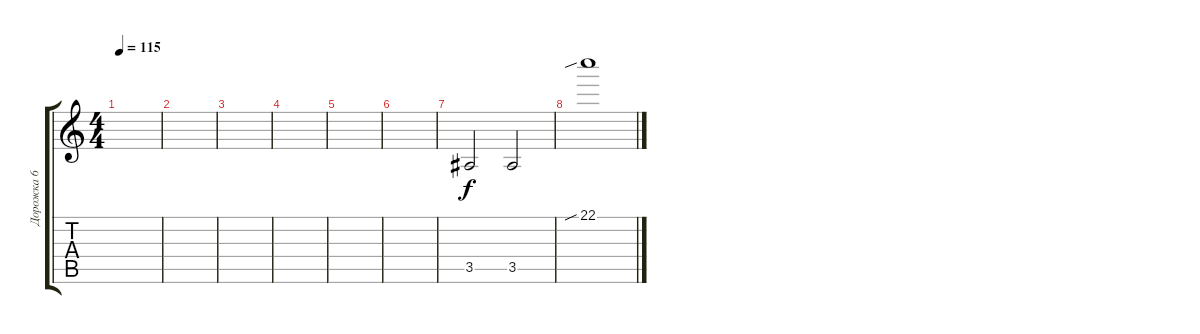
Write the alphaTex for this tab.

\track ("Дорожка 6" "Дорожка 6") {instrument overdrivenguitar}
\staff {score tabs}
\tuning (D4 A3 F3 C3 G2 D2) {hide}
\ts (4 4)
\tempo 115
\clef g2
\ks c
|
|
|
|
|
|
3.5.2 3.5.2 |
22.1{sib}.1
